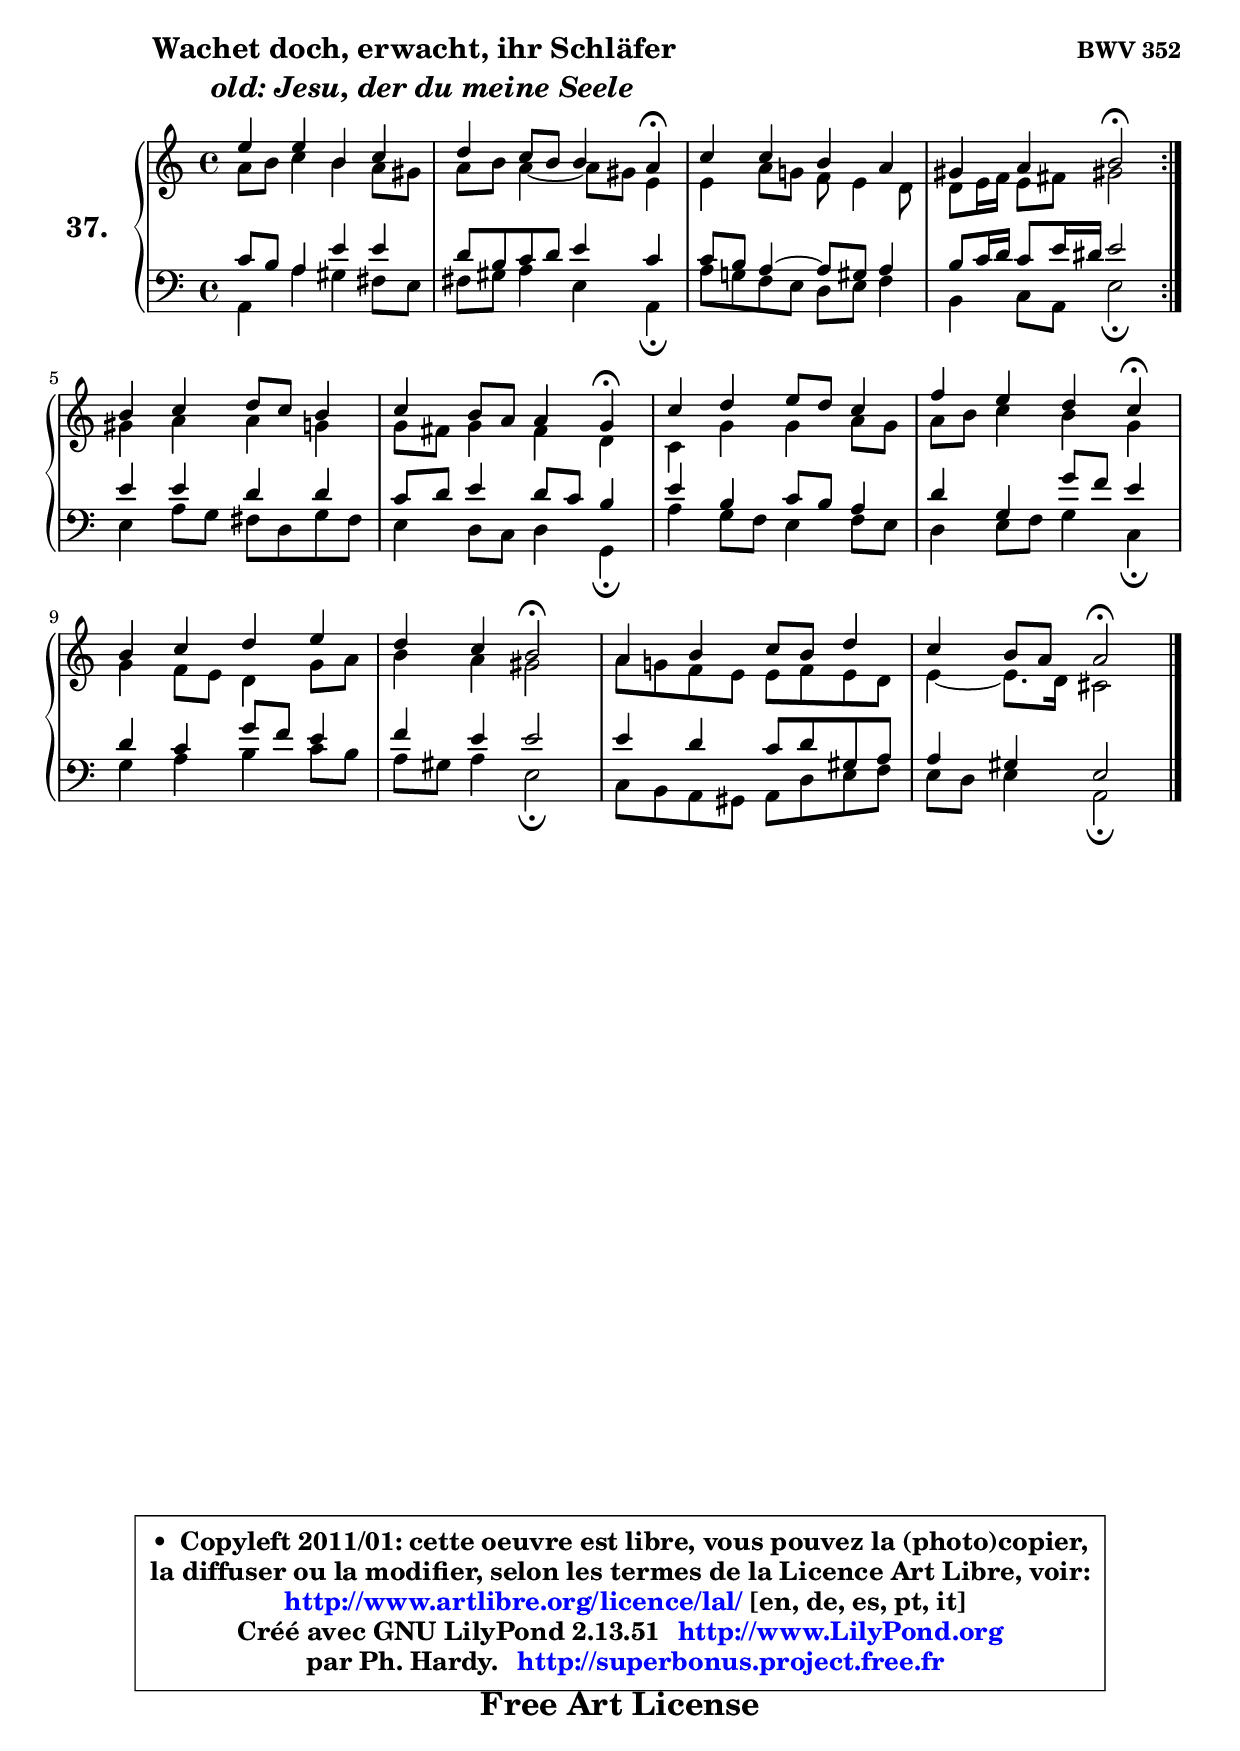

\version "2.13.51"

    \paper {
%	system-system-spacing #'padding = #0.1
%	score-system-spacing #'padding = #0.1
%	ragged-bottom = ##f
%	ragged-last-bottom = ##f
	}

    \header {
      opus = \markup { \bold "BWV 352" }
      piece = \markup { \hspace #9 \fontsize #2 \bold \column \center-align { \line {"Wachet doch, erwacht, ihr Schläfer"}
                     \line { \italic "  old: Jesu, der du meine Seele"}
                 } }
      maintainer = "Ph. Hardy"
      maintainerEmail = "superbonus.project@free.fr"
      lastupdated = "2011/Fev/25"
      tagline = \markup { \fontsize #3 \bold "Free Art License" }
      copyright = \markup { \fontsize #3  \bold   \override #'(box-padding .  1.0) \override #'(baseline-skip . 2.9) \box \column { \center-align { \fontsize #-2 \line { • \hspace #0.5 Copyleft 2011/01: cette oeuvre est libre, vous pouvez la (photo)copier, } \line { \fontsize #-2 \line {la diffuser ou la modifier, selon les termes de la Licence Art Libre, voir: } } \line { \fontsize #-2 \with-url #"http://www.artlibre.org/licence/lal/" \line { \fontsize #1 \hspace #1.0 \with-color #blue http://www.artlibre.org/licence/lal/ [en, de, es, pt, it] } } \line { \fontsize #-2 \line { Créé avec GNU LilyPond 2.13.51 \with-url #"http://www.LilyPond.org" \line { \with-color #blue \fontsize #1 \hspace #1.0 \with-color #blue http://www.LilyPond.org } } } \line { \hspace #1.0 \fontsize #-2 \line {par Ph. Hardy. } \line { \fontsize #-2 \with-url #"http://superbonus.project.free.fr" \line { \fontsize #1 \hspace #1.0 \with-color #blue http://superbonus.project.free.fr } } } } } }

	  }

  guidemidi = {
	\repeat volta 2 {
        R1 |
        r4 r2 \tempo 4 = 30 r4 \tempo 4 = 78 |
        R1 |
        r4 r4 \tempo 4 = 34 r2 \tempo 4 = 78 | } %fin du repeat
        R1 |
        r4 r2 \tempo 4 = 30 r4 \tempo 4 = 78 |
        R1 |
        r4 r2 \tempo 4 = 30 r4 \tempo 4 = 78 |
        R1 |
        r4 r4 \tempo 4 = 34 r2 \tempo 4 = 78 |
        R1 |
        r4 r4 \tempo 4 = 34 r2 
	}

  upper = {
	\time 4/4
	\key a \minor
	\clef treble
	\voiceOne
	<< { 
	% SOPRANO
	\set Voice.midiInstrument = "acoustic grand"
	\relative c'' {
	\repeat volta 2 {
        e4 e b c |
        d4 c8 b b4 a\fermata |
        c4 c b a |
        gis4 a b2\fermata | } %fin du repeat
        b4 c d8 c b4 |
        c4 b8 a a4 g\fermata |
        c4 d e8 d c4 |
        f4 e d c\fermata |
        b4 c d e |
        d4 c b2\fermata |
        a4 b c8 b d4 |
        c4 b8 a a2\fermata |
        \bar "|."
	} % fin de relative
	}

	\context Voice="1" { \voiceTwo 
	% ALTO
	\set Voice.midiInstrument = "acoustic grand"
	\relative c'' {
	\repeat volta 2 {
        a8 b c4 b a8 gis |
        a8 b a4 ~ a8 gis e4 |
        e4 a8 g! f e4 d8 |
        d8 e16 f e8 fis gis!2 | } %fin du repeat
        gis4 a a g |
        g8 fis g4 fis d |
        c4 g' g a8 g |
        a8 b c4 b g |
        g4 f8 e d4 g8 a |
        b4 a gis2 |
        a8 g! f e e f e d |
        e4 ~ e8. d16 cis2 |
        \bar "|."
	} % fin de relative
	\oneVoice
	} >>
	}

    lower = {
	\time 4/4
	\key a \minor
	\clef bass
	\voiceOne
	<< { 
	% TENOR
	\set Voice.midiInstrument = "acoustic grand"
	\relative c' {
	\repeat volta 2 {
        c8 b a4 e' e |
        d8 b c d e4 c |
        c8 b a4 ~ a8 gis a4 |
        b8 c16 d c8 e16 dis e2 | } %fin du repeat
        e4 e d d |
        c8 d e4 d8 c b4 |
        e4 b c8 b a4 |
        d4 g, g'8 f e4 |
        d4 c g'8 f e4 |
        f4 e e2 |
        e4 d c8 d gis, a |
        a4 gis e2 |
        \bar "|."
	} % fin de relative
	}
	\context Voice="1" { \voiceTwo 
	% BASS
	\set Voice.midiInstrument = "acoustic grand"
	\relative c {
	\repeat volta 2 {
        a4 a' gis fis8 e |
        fis8 gis a4 e a,\fermata |
        a'8 g! f e d e f4 |
        b,4 c8 a e'2\fermata | } %fin du repeat
        e4 a8 g fis d g fis |
        e4 d8 c d4 g,\fermata |
        a'4 g8 f e4 f8 e |
        d4 e8 f g4 c,\fermata |
        g'4 a b c8 b |
        a8 gis a4 e2\fermata |
        c8 b a gis a d e f |
        e8 d e4 a,2\fermata |
        \bar "|."
	} % fin de relative
	\oneVoice
	} >>
	}


    \score { 

	\new PianoStaff <<
	\set PianoStaff.instrumentName = \markup { \bold \huge "37." }
	\new Staff = "upper" \upper
	\new Staff = "lower" \lower
	>>

    \layout {
%	ragged-last = ##f
	   }

         } % fin de score

  \score {
    \unfoldRepeats { << \guidemidi \upper \lower >> }
    \midi {
    \context {
     \Staff
      \remove "Staff_performer"
               }

     \context {
      \Voice
       \consists "Staff_performer"
                }

     \context { 
      \Score
      tempoWholesPerMinute = #(ly:make-moment 78 4)
		}
	    }
	}

